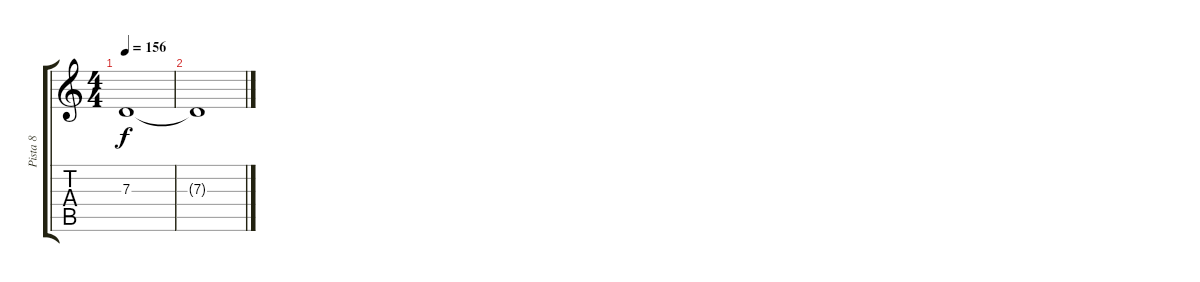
\track ("Pista 8" "Pista 8") {instrument synthstrings1}
\staff {score tabs}
\tuning (E4 B3 G3 D3 A2 E2) {hide}
\ts (4 4)
\tempo 156
\clef g2
\ks c
7.3.1{dy f} |
7.3{t}.1
